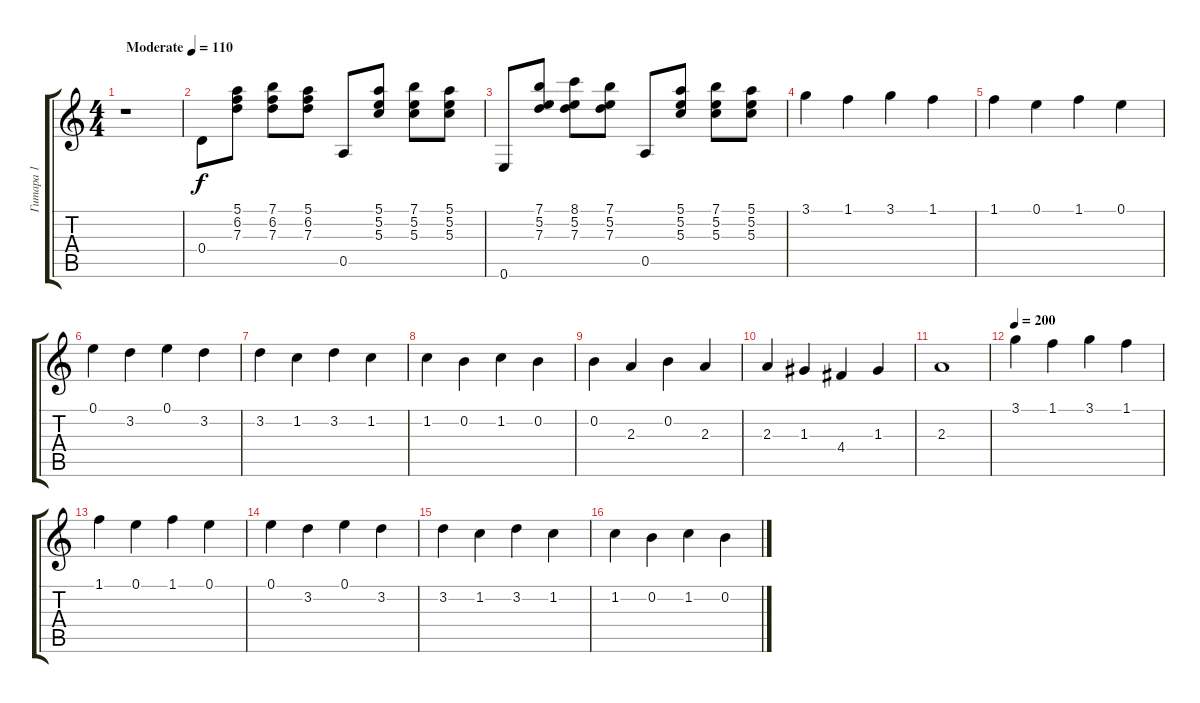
\track ("Гитара 1" "Гитара 1") {instrument acousticguitarsteel}
\staff {score tabs}
\tuning (E4 B3 G3 D3 A2 E2) {hide}
\ts (4 4)
\tempo (110 "Moderate")
\clef g2
\ks c
r.1{dy f instrument acousticguitarsteel} |
0.4.8 (5.1 6.2 7.3).8 (7.1 6.2 7.3).8 (5.1 6.2 7.3).8 0.5.8 (5.1 5.2 5.3).8 (7.1 5.2 5.3).8 (5.1 5.2 5.3).8 |
0.6.8 (7.1 5.2 7.3).8 (8.1 5.2 7.3).8 (7.1 5.2 7.3).8 0.5.8 (5.1 5.2 5.3).8 (7.1 5.2 5.3).8 (5.1 5.2 5.3).8 |
3.1.4 1.1.4 3.1.4 1.1.4 |
1.1.4 0.1.4 1.1.4 0.1.4 |
0.1.4 3.2.4 0.1.4 3.2.4 |
3.2.4 1.2.4 3.2.4 1.2.4 |
1.2.4 0.2.4 1.2.4 0.2.4 |
0.2.4 2.3.4 0.2.4 2.3.4 |
2.3.4 1.3.4 4.4.4 1.3.4 |
2.3.1 |
\tempo 200
3.1.4 1.1.4 3.1.4 1.1.4 |
1.1.4 0.1.4 1.1.4 0.1.4 |
0.1.4 3.2.4 0.1.4 3.2.4 |
3.2.4 1.2.4 3.2.4 1.2.4 |
1.2.4 0.2.4 1.2.4 0.2.4
